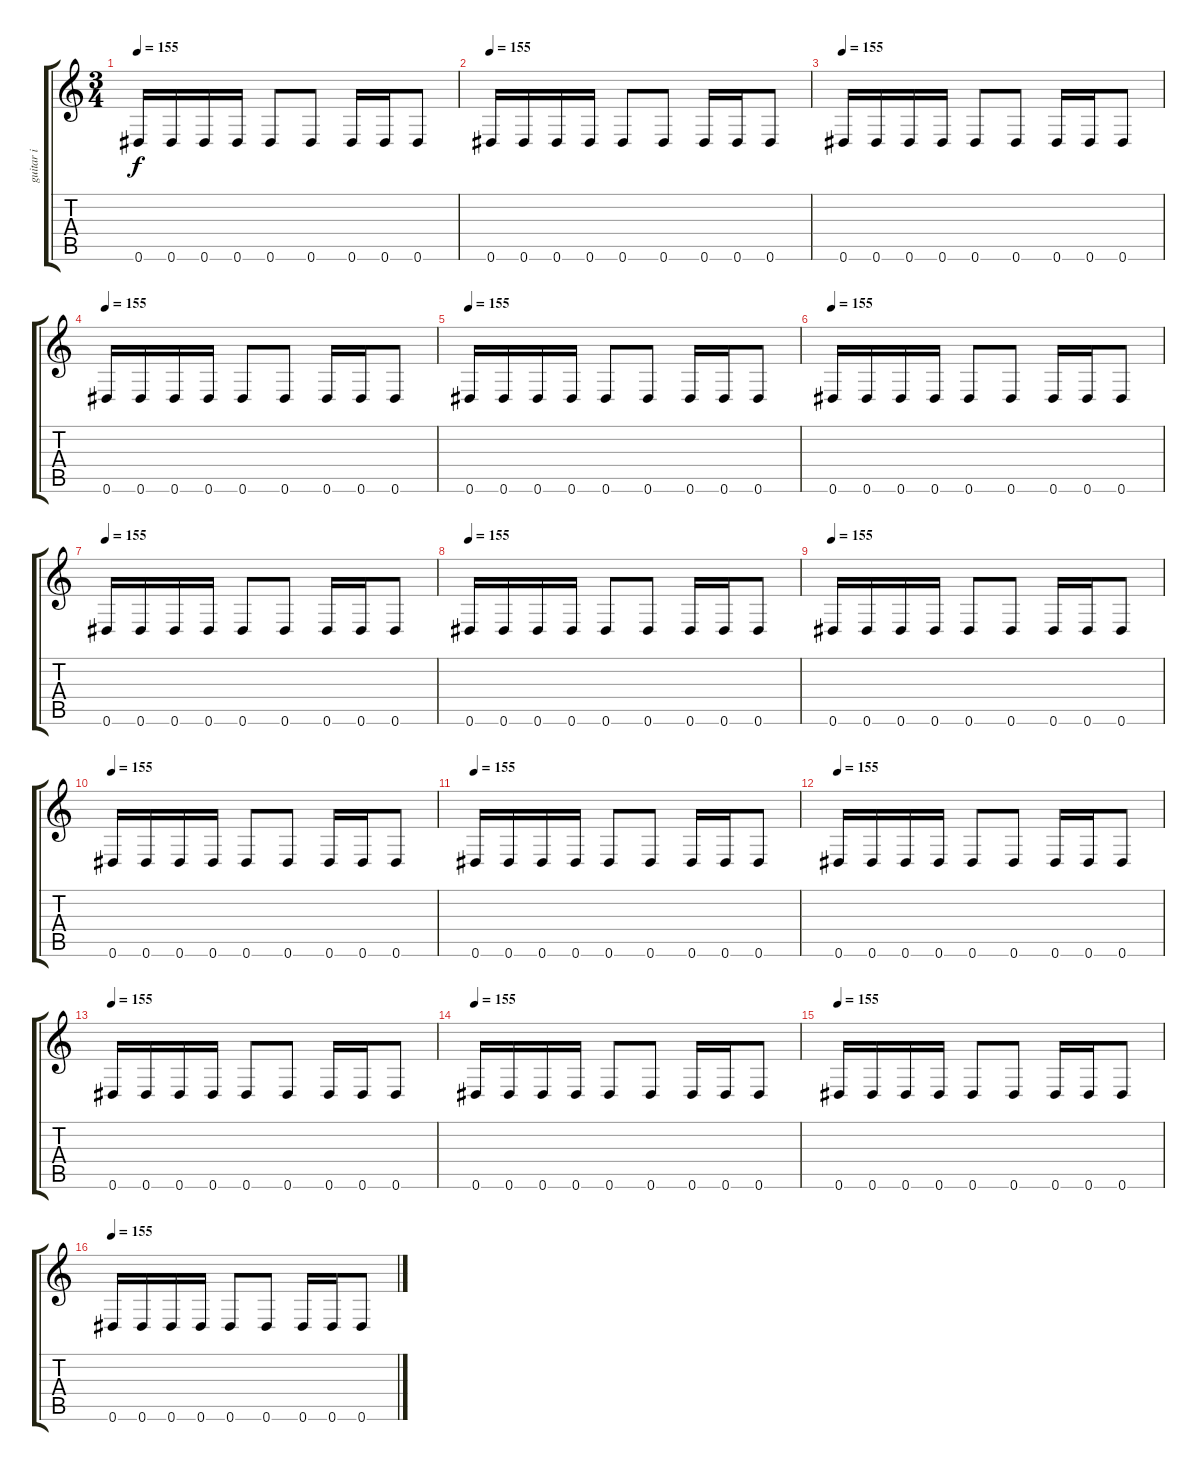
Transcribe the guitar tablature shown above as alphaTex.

\track ("guitar i" "guitar i") {instrument overdrivenguitar}
\staff {score tabs}
\tuning (Eb4 Bb3 Gb3 Db3 Ab2 Eb2) {hide}
\ts (3 4)
\tempo 155
\clef g2
\ks c
0.6.16{dy f} 0.6.16 0.6.16 0.6.16 0.6.8 0.6.8 0.6.16 0.6.16 0.6.8 |
\tempo 155
0.6.16 0.6.16 0.6.16 0.6.16 0.6.8 0.6.8 0.6.16 0.6.16 0.6.8 |
\tempo 155
0.6.16 0.6.16 0.6.16 0.6.16 0.6.8 0.6.8 0.6.16 0.6.16 0.6.8 |
\tempo 155
0.6.16 0.6.16 0.6.16 0.6.16 0.6.8 0.6.8 0.6.16 0.6.16 0.6.8 |
\tempo 155
0.6.16 0.6.16 0.6.16 0.6.16 0.6.8 0.6.8 0.6.16 0.6.16 0.6.8 |
\tempo 155
0.6.16 0.6.16 0.6.16 0.6.16 0.6.8 0.6.8 0.6.16 0.6.16 0.6.8 |
\tempo 155
0.6.16 0.6.16 0.6.16 0.6.16 0.6.8 0.6.8 0.6.16 0.6.16 0.6.8 |
\tempo 155
0.6.16 0.6.16 0.6.16 0.6.16 0.6.8 0.6.8 0.6.16 0.6.16 0.6.8 |
\tempo 155
0.6.16 0.6.16 0.6.16 0.6.16 0.6.8 0.6.8 0.6.16 0.6.16 0.6.8 |
\tempo 155
0.6.16 0.6.16 0.6.16 0.6.16 0.6.8 0.6.8 0.6.16 0.6.16 0.6.8 |
\tempo 155
0.6.16 0.6.16 0.6.16 0.6.16 0.6.8 0.6.8 0.6.16 0.6.16 0.6.8 |
\tempo 155
0.6.16 0.6.16 0.6.16 0.6.16 0.6.8 0.6.8 0.6.16 0.6.16 0.6.8 |
\tempo 155
0.6.16 0.6.16 0.6.16 0.6.16 0.6.8 0.6.8 0.6.16 0.6.16 0.6.8 |
\tempo 155
0.6.16 0.6.16 0.6.16 0.6.16 0.6.8 0.6.8 0.6.16 0.6.16 0.6.8 |
\tempo 155
0.6.16 0.6.16 0.6.16 0.6.16 0.6.8 0.6.8 0.6.16 0.6.16 0.6.8 |
\tempo 155
0.6.16 0.6.16 0.6.16 0.6.16 0.6.8 0.6.8 0.6.16 0.6.16 0.6.8
